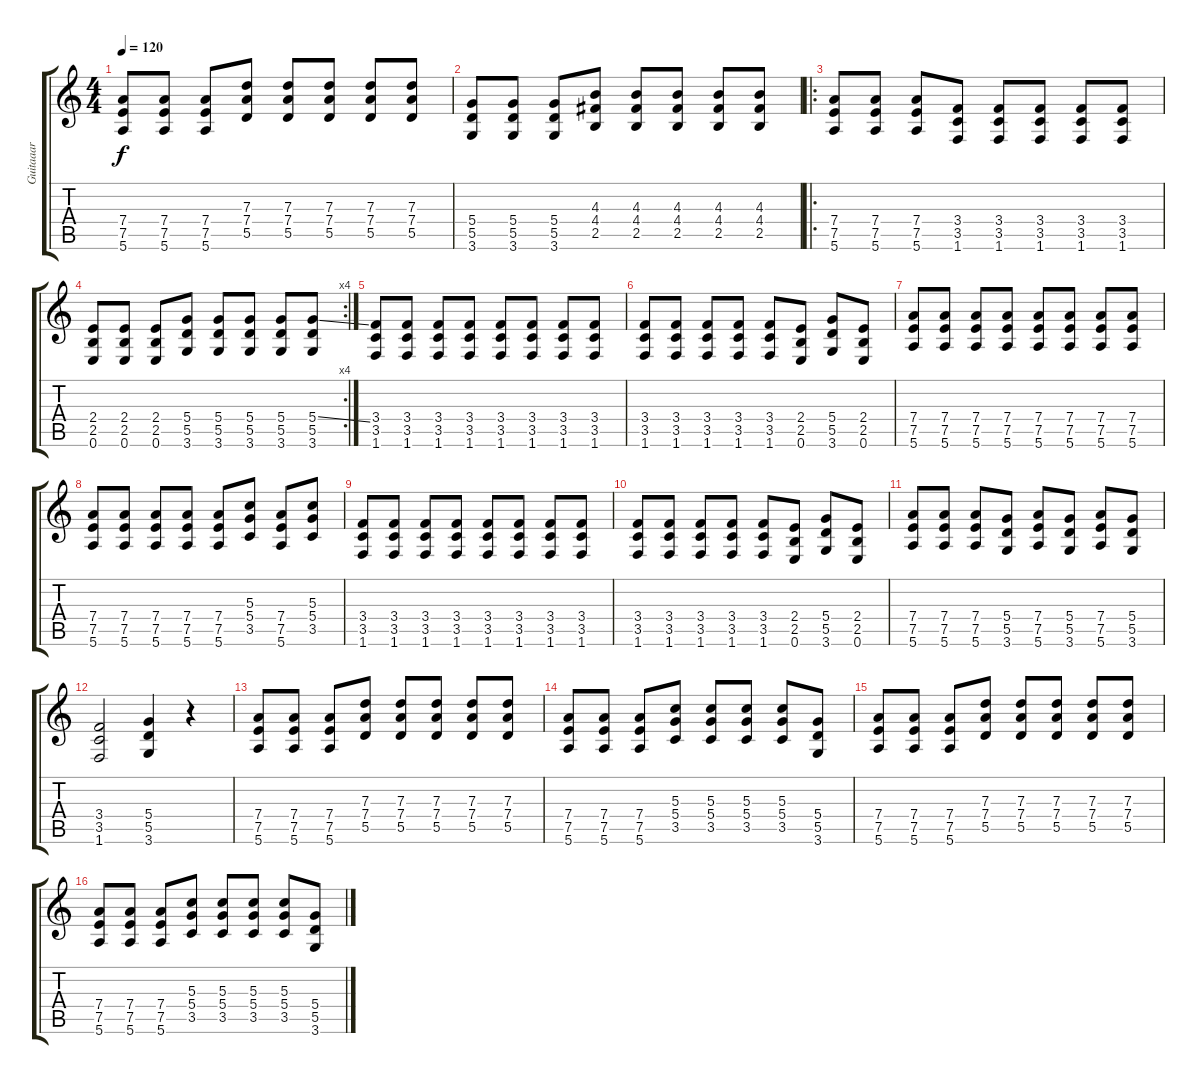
\track ("Guitaaar" "Guitaaar") {instrument distortionguitar}
\staff {score tabs}
\tuning (E4 B3 G3 D3 A2 E2) {hide}
\ts (4 4)
\tempo 120
\clef g2
\ks c
(7.4 7.5 5.6).8{dy f} (7.4 7.5 5.6).8 (7.4 7.5 5.6).8 (7.3 7.4 5.5).8 (7.3 7.4 5.5).8 (7.3 7.4 5.5).8 (7.3 7.4 5.5).8 (7.3 7.4 5.5).8 |
(5.4 5.5 3.6).8 (5.4 5.5 3.6).8 (5.4 5.5 3.6).8 (4.3 4.4 2.5).8 (4.3 4.4 2.5).8 (4.3 4.4 2.5).8 (4.3 4.4 2.5).8 (4.3 4.4 2.5).8 |
\ro
(7.4 7.5 5.6).8 (7.4 7.5 5.6).8 (7.4 7.5 5.6).8 (3.4 3.5 1.6).8 (3.4 3.5 1.6).8 (3.4 3.5 1.6).8 (3.4 3.5 1.6).8 (3.4 3.5 1.6).8 |
\rc 4
(2.4 2.5 0.6).8 (2.4 2.5 0.6).8 (2.4 2.5 0.6).8 (5.4 5.5 3.6).8 (5.4 5.5 3.6).8 (5.4 5.5 3.6).8 (5.4 5.5 3.6).8 (5.4{ss} 5.5 3.6).8 |
(3.4 3.5 1.6).8 (3.4 3.5 1.6).8 (3.4 3.5 1.6).8 (3.4 3.5 1.6).8 (3.4 3.5 1.6).8 (3.4 3.5 1.6).8 (3.4 3.5 1.6).8 (3.4 3.5 1.6).8 |
(3.4 3.5 1.6).8 (3.4 3.5 1.6).8 (3.4 3.5 1.6).8 (3.4 3.5 1.6).8 (3.4 3.5 1.6).8 (2.4 2.5 0.6).8 (5.4 5.5 3.6).8 (2.4 2.5 0.6).8 |
(7.4 7.5 5.6).8 (7.4 7.5 5.6).8 (7.4 7.5 5.6).8 (7.4 7.5 5.6).8 (7.4 7.5 5.6).8 (7.4 7.5 5.6).8 (7.4 7.5 5.6).8 (7.4 7.5 5.6).8 |
(7.4 7.5 5.6).8 (7.4 7.5 5.6).8 (7.4 7.5 5.6).8 (7.4 7.5 5.6).8 (7.4 7.5 5.6).8 (5.3 5.4 3.5).8 (7.4 7.5 5.6).8 (5.3 5.4 3.5).8 |
(3.4 3.5 1.6).8 (3.4 3.5 1.6).8 (3.4 3.5 1.6).8 (3.4 3.5 1.6).8 (3.4 3.5 1.6).8 (3.4 3.5 1.6).8 (3.4 3.5 1.6).8 (3.4 3.5 1.6).8 |
(3.4 3.5 1.6).8 (3.4 3.5 1.6).8 (3.4 3.5 1.6).8 (3.4 3.5 1.6).8 (3.4 3.5 1.6).8 (2.4 2.5 0.6).8 (5.4 5.5 3.6).8 (2.4 2.5 0.6).8 |
(7.4 7.5 5.6).8 (7.4 7.5 5.6).8 (7.4 7.5 5.6).8 (5.4 5.5 3.6).8 (7.4 7.5 5.6).8 (5.4 5.5 3.6).8 (7.4 7.5 5.6).8 (5.4 5.5 3.6).8 |
(3.4 3.5 1.6).2 (5.4 5.5 3.6).4 r.4 |
(7.4 7.5 5.6).8 (7.4 7.5 5.6).8 (7.4 7.5 5.6).8 (7.3 7.4 5.5).8 (7.3 7.4 5.5).8 (7.3 7.4 5.5).8 (7.3 7.4 5.5).8 (7.3 7.4 5.5).8 |
(7.4 7.5 5.6).8 (7.4 7.5 5.6).8 (7.4 7.5 5.6).8 (5.3 5.4 3.5).8 (5.3 5.4 3.5).8 (5.3 5.4 3.5).8 (5.3 5.4 3.5).8 (5.4 5.5 3.6).8 |
(7.4 7.5 5.6).8 (7.4 7.5 5.6).8 (7.4 7.5 5.6).8 (7.3 7.4 5.5).8 (7.3 7.4 5.5).8 (7.3 7.4 5.5).8 (7.3 7.4 5.5).8 (7.3 7.4 5.5).8 |
(7.4 7.5 5.6).8 (7.4 7.5 5.6).8 (7.4 7.5 5.6).8 (5.3 5.4 3.5).8 (5.3 5.4 3.5).8 (5.3 5.4 3.5).8 (5.3 5.4 3.5).8 (5.4 5.5 3.6).8
